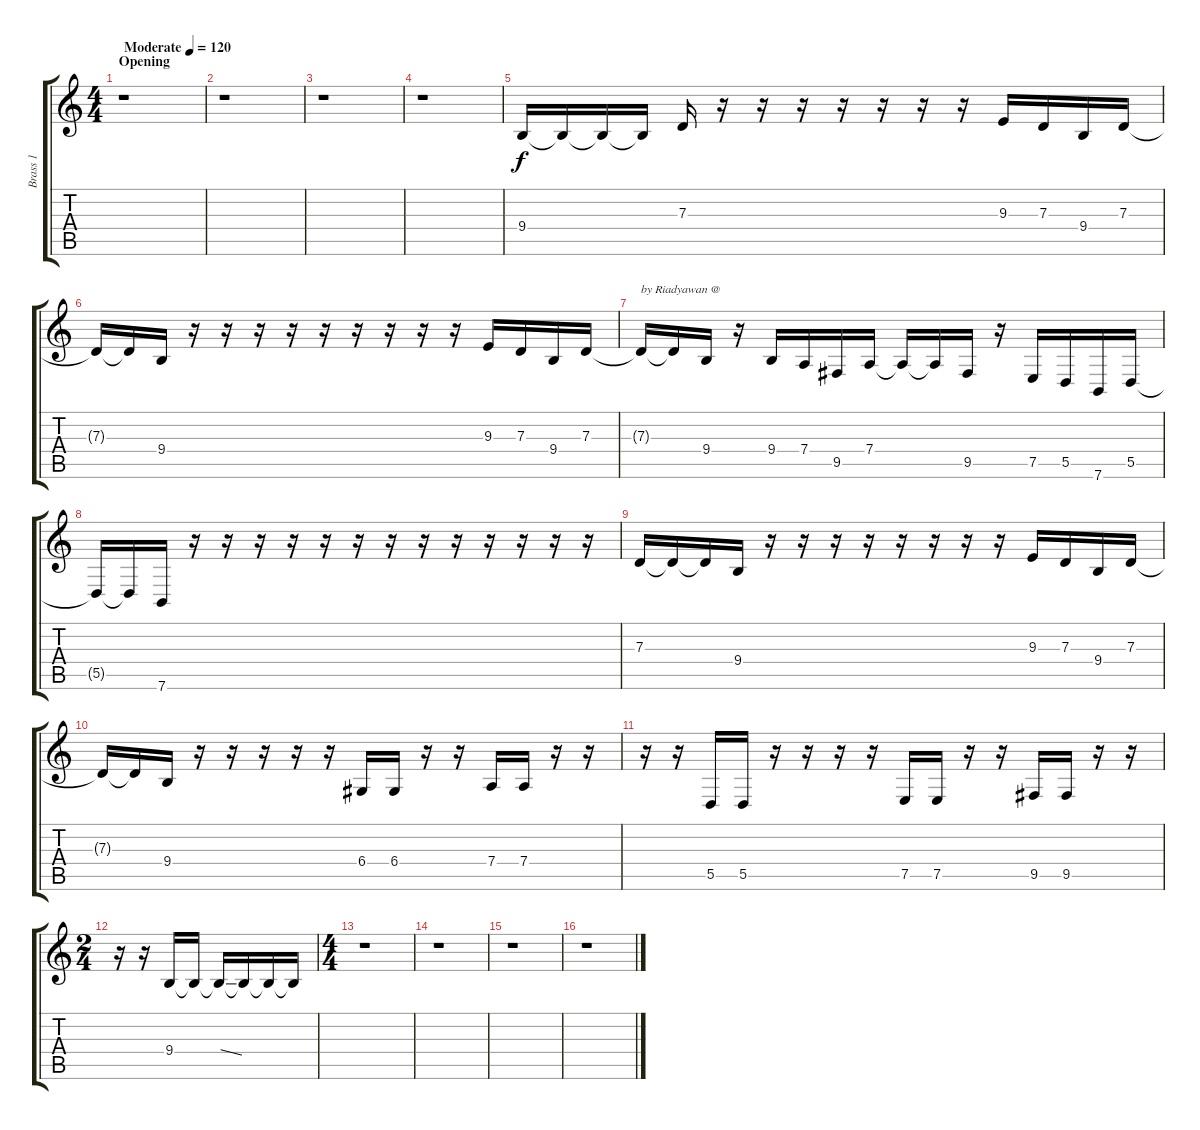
\track ("Brass 1" "Brass 1") {instrument brasssection}
\staff {score tabs}
\tuning (E4 B3 G3 D3 A2 E2) {hide}
\ts (4 4)
\section ("" "Opening")
\tempo (120 "Moderate")
\clef g2
\ks c
r.1{dy f instrument brasssection} |
r.1 |
r.1 |
r.1 |
9.4.16 9.4{t}.16 9.4{t}.16 9.4{t}.16 7.3.16 r.16 r.16 r.16 r.16 r.16 r.16 r.16 9.3.16 7.3.16 9.4.16 7.3.16 |
7.3{t}.16 7.3{t}.16 9.4.16 r.16 r.16 r.16 r.16 r.16 r.16 r.16 r.16 r.16 9.3.16 7.3.16 9.4.16 7.3.16 |
7.3{t}.16{txt "by Riadyawan @"} 7.3{t}.16 9.4.16 r.16 9.4.16 7.4.16 9.5.16 7.4.16 7.4{t}.16 7.4{t}.16 9.5.16 r.16 7.5.16 5.5.16 7.6.16 5.5.16 |
5.5{t}.16 5.5{t}.16 7.6.16 r.16 r.16 r.16 r.16 r.16 r.16 r.16 r.16 r.16 r.16 r.16 r.16 r.16 |
7.3.16 7.3{t}.16 7.3{t}.16 9.4.16 r.16 r.16 r.16 r.16 r.16 r.16 r.16 r.16 9.3.16 7.3.16 9.4.16 7.3.16 |
7.3{t}.16 7.3{t}.16 9.4.16 r.16 r.16 r.16 r.16 r.16 6.4.16 6.4.16 r.16 r.16 7.4.16 7.4.16 r.16 r.16 |
r.16 r.16 5.5.16 5.5.16 r.16 r.16 r.16 r.16 7.5.16 7.5.16 r.16 r.16 9.5.16 9.5.16 r.16 r.16 |
\ts (2 4)
r.16 r.16 9.4.16 9.4{t}.16 9.4{ss t}.16 9.4{t}.16 9.4{t}.16 9.4{t}.16 |
\ts (4 4)
r.1 |
r.1 |
r.1 |
r.1
